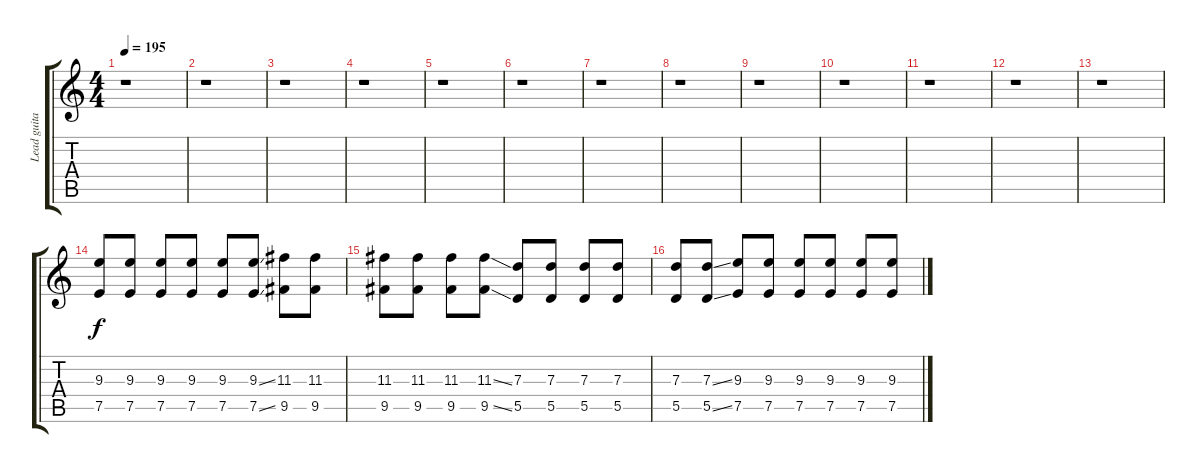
\track ("Lead guitar" "Lead guita") {instrument overdrivenguitar}
\staff {score tabs}
\tuning (E4 B3 G3 D3 A2 E2) {hide}
\ts (4 4)
\tempo 195
\clef g2
\ks c
r.1{dy f} |
r.1 |
r.1 |
r.1 |
r.1 |
r.1 |
r.1 |
r.1 |
r.1 |
r.1 |
r.1 |
r.1 |
r.1 |
(9.3 7.5).8{volume 16} (9.3 7.5).8 (9.3 7.5).8 (9.3 7.5).8 (9.3 7.5).8 (9.3{ss} 7.5{ss}).8 (11.3 9.5).8 (11.3 9.5).8 |
(11.3 9.5).8 (11.3 9.5).8 (11.3 9.5).8 (11.3{ss} 9.5{ss}).8 (7.3 5.5).8 (7.3 5.5).8 (7.3 5.5).8 (7.3 5.5).8 |
(7.3 5.5).8 (7.3{ss} 5.5{ss}).8 (9.3 7.5).8 (9.3 7.5).8 (9.3 7.5).8 (9.3 7.5).8 (9.3 7.5).8 (9.3{ss} 7.5{ss}).8
